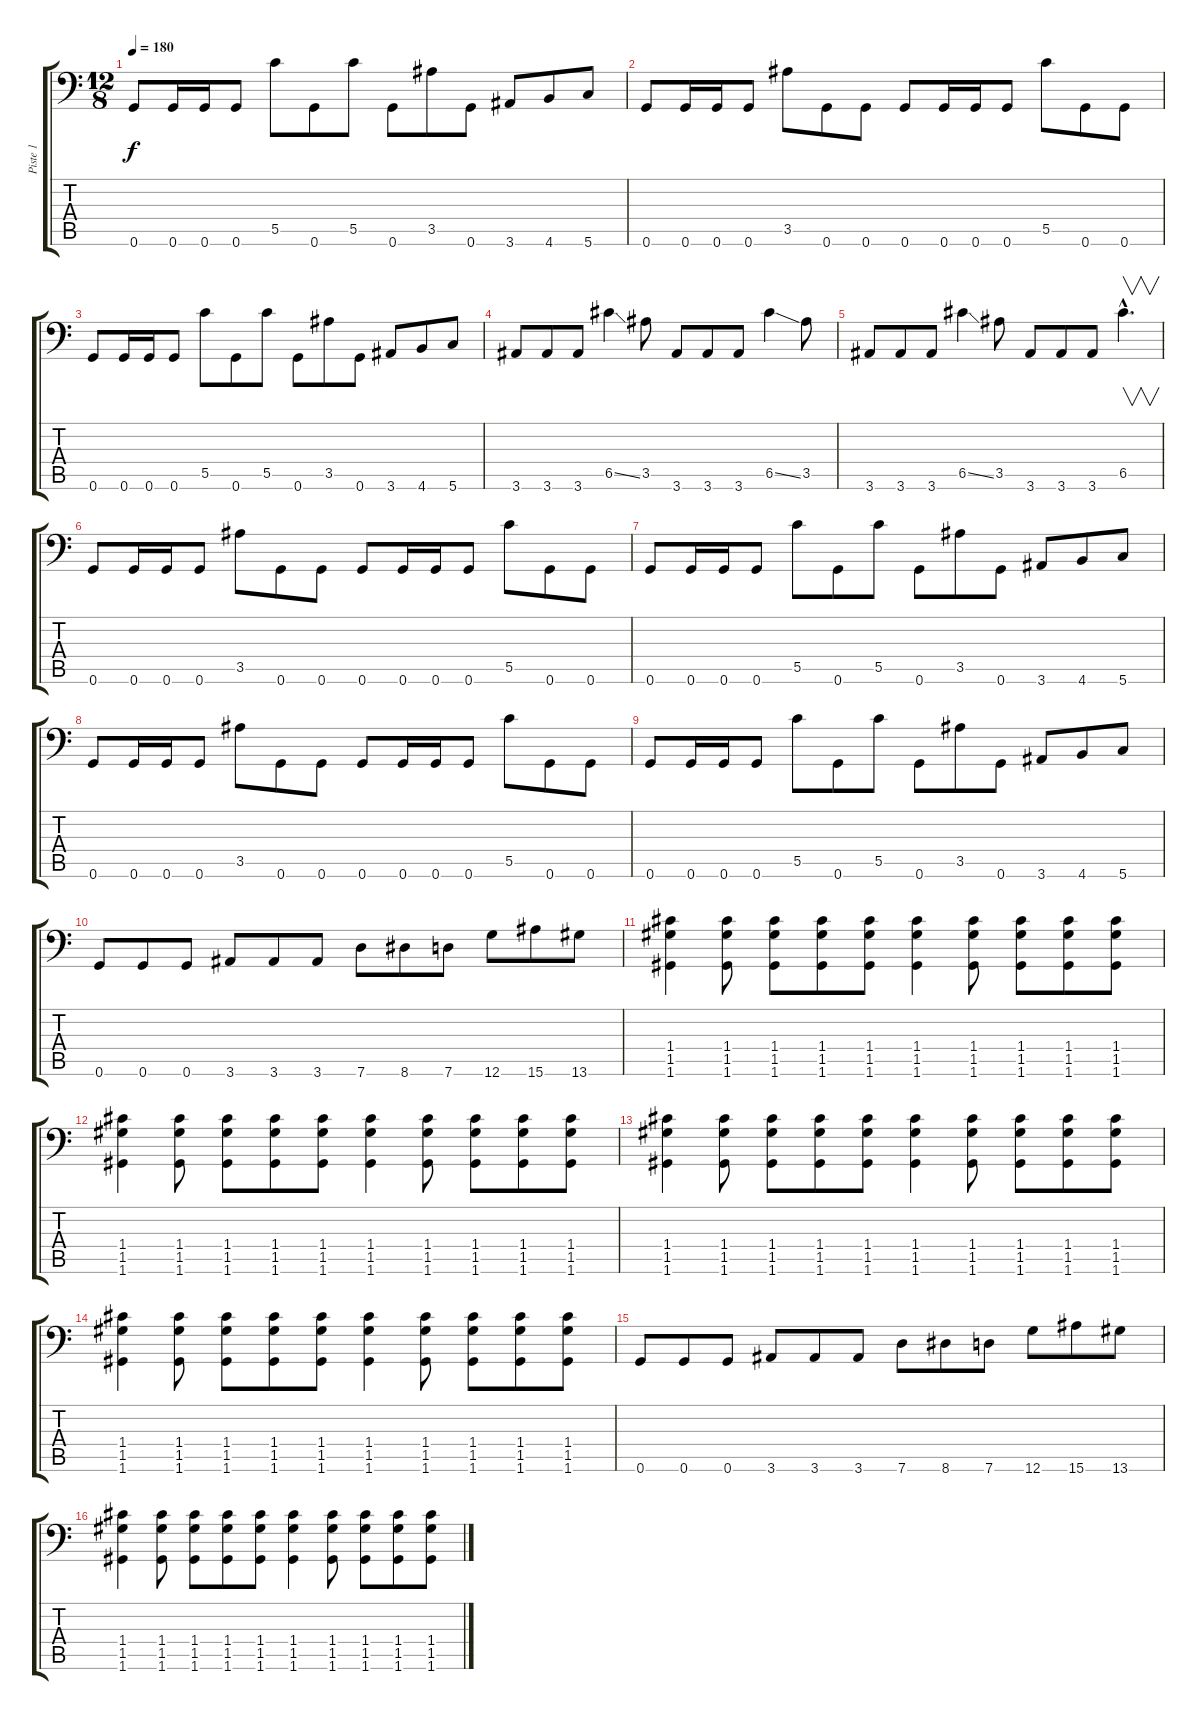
\track ("Piste 1" "Piste 1") {instrument overdrivenguitar}
\staff {score tabs}
\tuning (D4 A3 F3 C3 G2 G1) {hide}
\ts (12 8)
\tempo 180
\clef f4
\ks c
0.6.8{dy f} 0.6.16 0.6.16 0.6.8 5.5.8 0.6.8 5.5.8 0.6.8 3.5.8 0.6.8 3.6.8 4.6.8 5.6.8 |
0.6.8 0.6.16 0.6.16 0.6.8 3.5.8 0.6.8 0.6.8 0.6.8 0.6.16 0.6.16 0.6.8 5.5.8 0.6.8 0.6.8 |
0.6.8 0.6.16 0.6.16 0.6.8 5.5.8 0.6.8 5.5.8 0.6.8 3.5.8 0.6.8 3.6.8 4.6.8 5.6.8 |
3.6.8 3.6.8 3.6.8 6.5{ss}.4 3.5.8 3.6.8 3.6.8 3.6.8 6.5{ss}.4 3.5.8 |
3.6.8 3.6.8 3.6.8 6.5{ss}.4 3.5.8 3.6.8 3.6.8 3.6.8 6.5{hac}.4{v d} |
0.6.8 0.6.16 0.6.16 0.6.8 3.5.8 0.6.8 0.6.8 0.6.8 0.6.16 0.6.16 0.6.8 5.5.8 0.6.8 0.6.8 |
0.6.8 0.6.16 0.6.16 0.6.8 5.5.8 0.6.8 5.5.8 0.6.8 3.5.8 0.6.8 3.6.8 4.6.8 5.6.8 |
0.6.8 0.6.16 0.6.16 0.6.8 3.5.8 0.6.8 0.6.8 0.6.8 0.6.16 0.6.16 0.6.8 5.5.8 0.6.8 0.6.8 |
0.6.8 0.6.16 0.6.16 0.6.8 5.5.8 0.6.8 5.5.8 0.6.8 3.5.8 0.6.8 3.6.8 4.6.8 5.6.8 |
0.6.8 0.6.8 0.6.8 3.6.8 3.6.8 3.6.8 7.6.8 8.6.8 7.6.8 12.6.8 15.6.8 13.6.8 |
(1.4 1.5 1.6).4 (1.4 1.5 1.6).8 (1.4 1.5 1.6).8 (1.4 1.5 1.6).8 (1.4 1.5 1.6).8 (1.4 1.5 1.6).4 (1.4 1.5 1.6).8 (1.4 1.5 1.6).8 (1.4 1.5 1.6).8 (1.4 1.5 1.6).8 |
(1.4 1.5 1.6).4 (1.4 1.5 1.6).8 (1.4 1.5 1.6).8 (1.4 1.5 1.6).8 (1.4 1.5 1.6).8 (1.4 1.5 1.6).4 (1.4 1.5 1.6).8 (1.4 1.5 1.6).8 (1.4 1.5 1.6).8 (1.4 1.5 1.6).8 |
(1.4 1.5 1.6).4 (1.4 1.5 1.6).8 (1.4 1.5 1.6).8 (1.4 1.5 1.6).8 (1.4 1.5 1.6).8 (1.4 1.5 1.6).4 (1.4 1.5 1.6).8 (1.4 1.5 1.6).8 (1.4 1.5 1.6).8 (1.4 1.5 1.6).8 |
(1.4 1.5 1.6).4 (1.4 1.5 1.6).8 (1.4 1.5 1.6).8 (1.4 1.5 1.6).8 (1.4 1.5 1.6).8 (1.4 1.5 1.6).4 (1.4 1.5 1.6).8 (1.4 1.5 1.6).8 (1.4 1.5 1.6).8 (1.4 1.5 1.6).8 |
0.6.8 0.6.8 0.6.8 3.6.8 3.6.8 3.6.8 7.6.8 8.6.8 7.6.8 12.6.8 15.6.8 13.6.8 |
(1.4 1.5 1.6).4 (1.4 1.5 1.6).8 (1.4 1.5 1.6).8 (1.4 1.5 1.6).8 (1.4 1.5 1.6).8 (1.4 1.5 1.6).4 (1.4 1.5 1.6).8 (1.4 1.5 1.6).8 (1.4 1.5 1.6).8 (1.4 1.5 1.6).8
